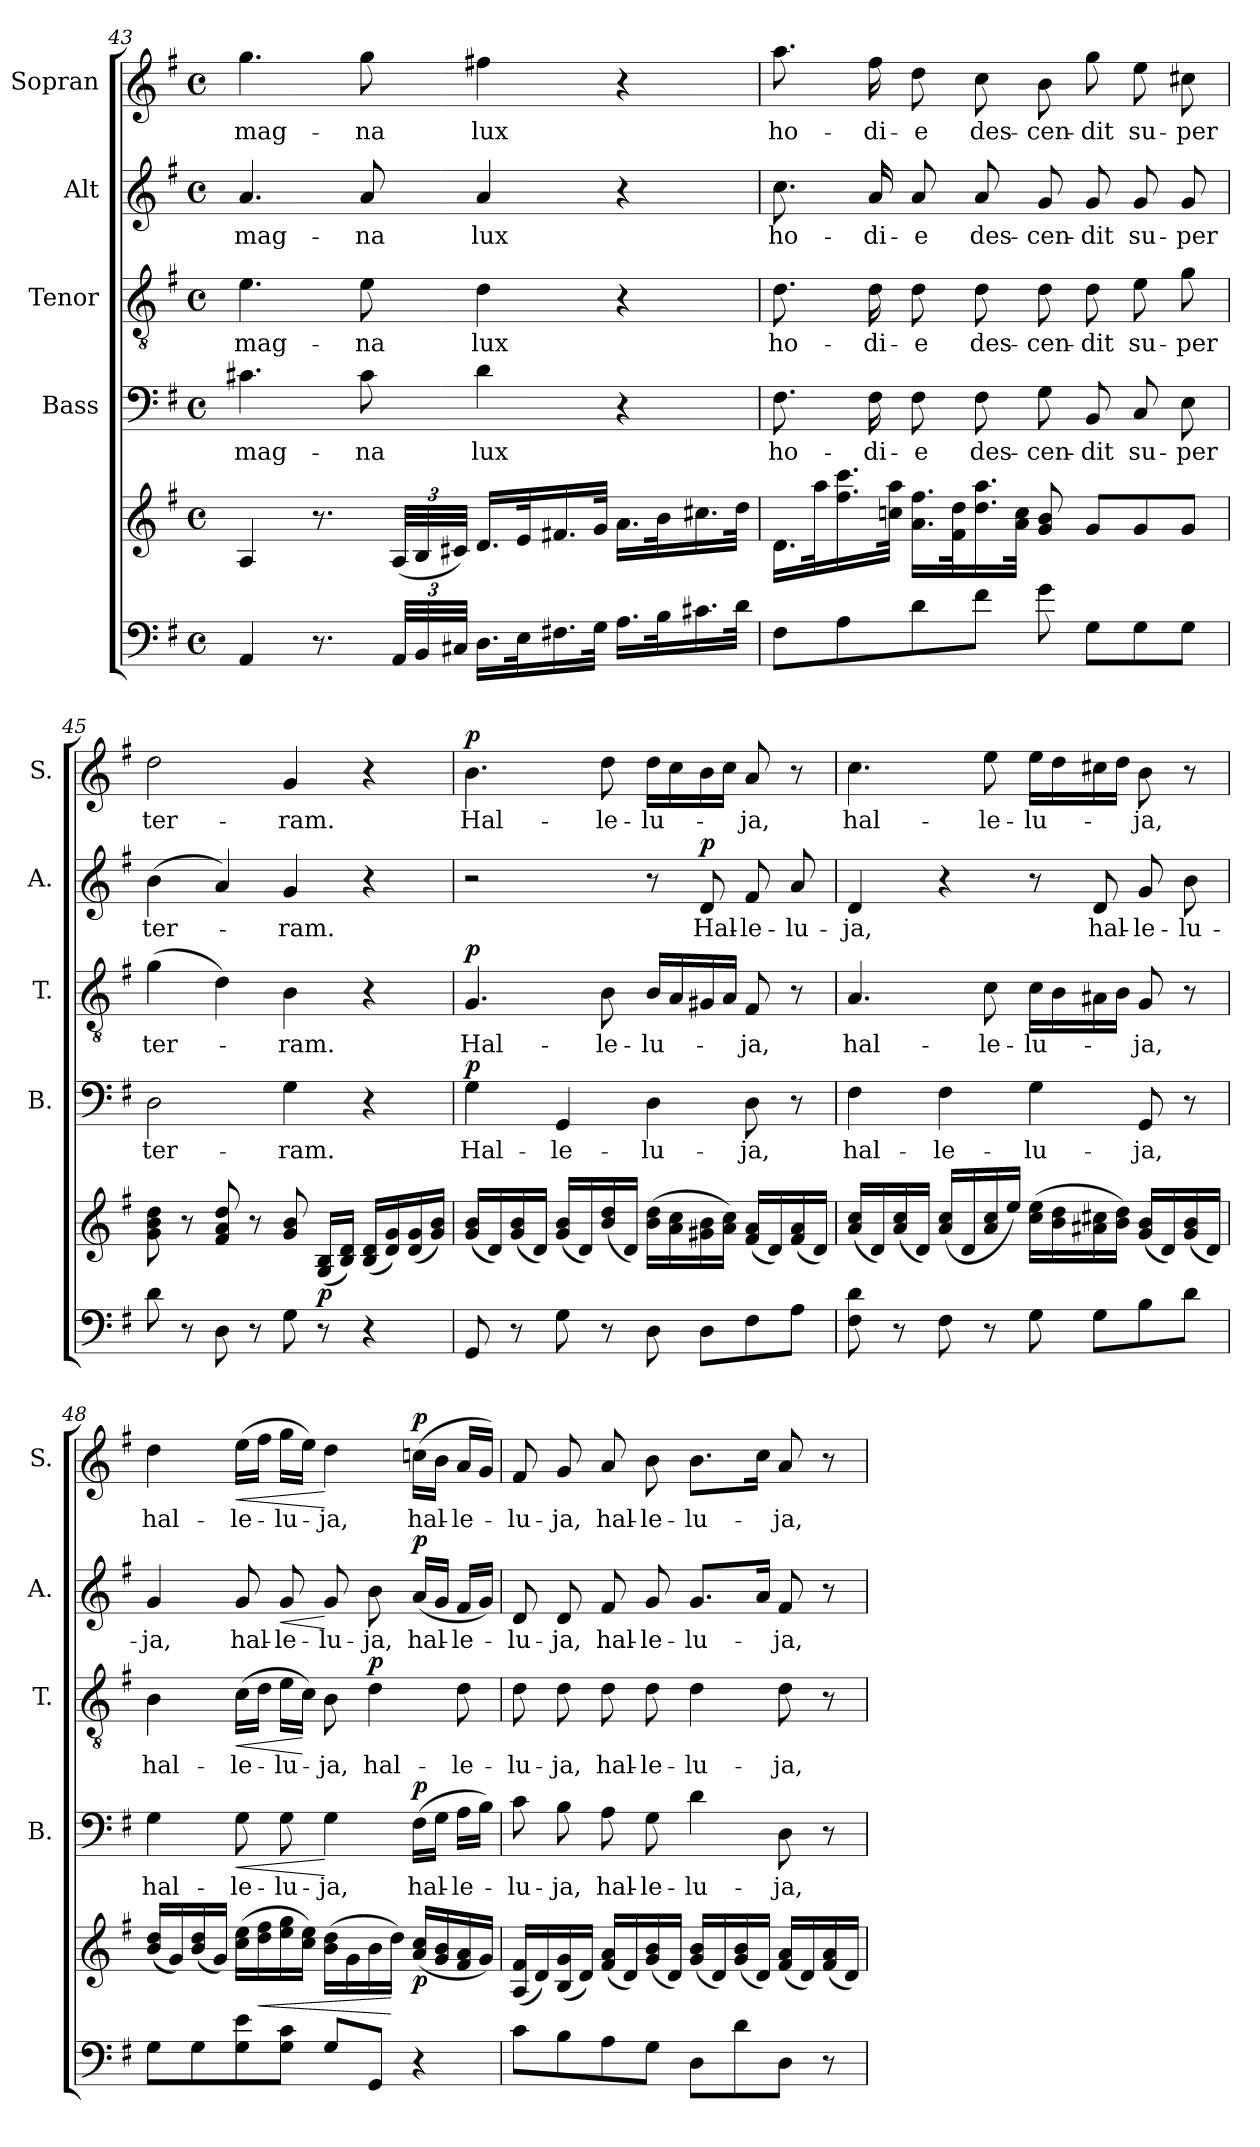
**kern	**kern	**dynam	**kern	**text	**dynam	**kern	**text	**dynam	**kern	**text	**dynam	**kern	**text	**dynam
*part5	*part5	*part5	*part4	*part4	*part4	*part3	*part3	*part3	*part2	*part2	*part2	*part1	*part1	*part1
*staff6	*staff5	*staff5/6	*staff4	*staff4	*staff4	*staff3	*staff3	*staff3	*staff2	*staff2	*staff2	*staff1	*staff1	*staff1
*	*	*	*I"Bass	*	*	*I"Tenor	*	*	*I"Alt	*	*	*I"Sopran	*	*
*	*	*	*I'B.	*	*	*I'T.	*	*	*I'A.	*	*	*I'S.	*	*
*clefF4	*clefG2	*	*clefF4	*	*	*clefGv2	*	*	*clefG2	*	*	*clefG2	*	*
*k[f#]	*k[f#]	*	*k[f#]	*	*	*k[f#]	*	*	*k[f#]	*	*	*k[f#]	*	*
*G:	*G:	*	*G:	*	*	*G:	*	*	*G:	*	*	*G:	*	*
*M4/4	*M4/4	*	*M4/4	*	*	*M4/4	*	*	*M4/4	*	*	*M4/4	*	*
*met(c)	*met(c)	*	*met(c)	*	*	*met(c)	*	*	*met(c)	*	*	*met(c)	*	*
=43	=43	=43	=43	=43	=43	=43	=43	=43	=43	=43	=43	=43	=43	=43
!	!	!	!	!LO:LY:b	!	!	!LO:LY:b	!	!	!LO:LY:b	!	!	!LO:LY:b	!
4AA/	4A/	.	4.c#X\	mag-	.	4.e\	mag-	.	4.a/	mag-	.	4.gg\	mag-	.
8.r	8.r	.	.	.	.	.	.	.	.	.	.	.	.	.
!	!	!	!	!LO:LY:b	!	!	!LO:LY:b	!	!	!LO:LY:b	!	!	!LO:LY:b	!
.	.	.	8c#\	-na	.	8e\	-na	.	8a/	-na	.	8gg\	-na	.
*Xbrackettup	*Xbrackettup	*	*	*	*	*	*	*	*	*	*	*	*	*
48AA/LLL	(<48A/LLL	.	.	.	.	.	.	.	.	.	.	.	.	.
48BB/	48B/	.	.	.	.	.	.	.	.	.	.	.	.	.
48C#X/JJJ	48c#X/JJJ)	.	.	.	.	.	.	.	.	.	.	.	.	.
!	!	!	!	!LO:LY:b	!	!	!LO:LY:b	!	!	!LO:LY:b	!	!	!LO:LY:b	!
16.D\LL	16.d/LL	.	4d\	lux	.	4d\	lux	.	4a/	lux	.	4ff#X\	lux	.
32E\k	32e/k	.	.	.	.	.	.	.	.	.	.	.	.	.
16.F#X\	16.f#X/	.	.	.	.	.	.	.	.	.	.	.	.	.
32G\JJk	32g/JJk	.	.	.	.	.	.	.	.	.	.	.	.	.
16.A\LL	16.a\LL	.	4r	.	.	4r	.	.	4r	.	.	4r	.	.
32B\k	32b\k	.	.	.	.	.	.	.	.	.	.	.	.	.
16.c#X\	16.cc#X\	.	.	.	.	.	.	.	.	.	.	.	.	.
32d\JJk	32dd\JJk	.	.	.	.	.	.	.	.	.	.	.	.	.
!!LO:PB:g=z
=44	=44	=44	=44	=44	=44	=44	=44	=44	=44	=44	=44	=44	=44	=44
!	!	!	!	!LO:LY:b	!	!	!LO:LY:b	!	!	!LO:LY:b	!	!	!LO:LY:b	!
8F#\L	16.d\LL	.	8.F#\	ho-	.	8.d\	ho-	.	8.cc\	ho-	.	8.aa\	ho-	.
.	32aa\k	.	.	.	.	.	.	.	.	.	.	.	.	.
8A\	16.ff#\ 16.ccc\	.	.	.	.	.	.	.	.	.	.	.	.	.
!	!	!	!	!LO:LY:b	!	!	!LO:LY:b	!	!	!LO:LY:b	!	!	!LO:LY:b	!
.	.	.	16F#\	-di-	.	16d\	-di-	.	16a/	-di-	.	16ff#\	-di-	.
.	32ccn\ 32aa\JJk	.	.	.	.	.	.	.	.	.	.	.	.	.
!	!	!	!	!LO:LY:b	!	!	!LO:LY:b	!	!	!LO:LY:b	!	!	!LO:LY:b	!
8d\	16.a\ 16.ff#\LL	.	8F#\	-e	.	8d\	-e	.	8a/	-e	.	8dd\	-e	.
.	32f#\ 32dd\k	.	.	.	.	.	.	.	.	.	.	.	.	.
!	!	!	!	!LO:LY:b	!	!	!LO:LY:b	!	!	!LO:LY:b	!	!	!LO:LY:b	!
8f#\J	16.dd\ 16.aa\	.	8F#\	des-	.	8d\	des-	.	8a/	des-	.	8cc\	des-	.
.	32a\ 32cc\JJk	.	.	.	.	.	.	.	.	.	.	.	.	.
!	!	!	!	!LO:LY:b	!	!	!LO:LY:b	!	!	!LO:LY:b	!	!	!LO:LY:b	!
8g\	8g/ 8b/	.	8G\	-cen-	.	8d\	-cen-	.	8g/	-cen-	.	8b\	-cen-	.
!	!	!	!	!LO:LY:b	!	!	!LO:LY:b	!	!	!LO:LY:b	!	!	!LO:LY:b	!
8G\L	8g/L	.	8BB/	-dit	.	8d\	-dit	.	8g/	-dit	.	8gg\	-dit	.
!	!	!	!	!LO:LY:b	!	!	!LO:LY:b	!	!	!LO:LY:b	!	!	!LO:LY:b	!
8G\	8g/	.	8C/	su-	.	8e\	su-	.	8g/	su-	.	8ee\	su-	.
!	!	!	!	!LO:LY:b	!	!	!LO:LY:b	!	!	!LO:LY:b	!	!	!LO:LY:b	!
8G\J	8g/J	.	8E\	-per	.	8g\	-per	.	8g/	-per	.	8cc#X\	-per	.
=45	=45	=45	=45	=45	=45	=45	=45	=45	=45	=45	=45	=45	=45	=45
!	!	!	!	!LO:LY:b	!	!	!LO:LY:b	!	!	!LO:LY:b	!	!	!LO:LY:b	!
8d\	8g\ 8b\ 8dd\	.	2D\	ter-	.	(>4g\	ter-	.	(>4b\	ter-	.	2dd\	ter-	.
8r	8r	.	.	.	.	.	.	.	.	.	.	.	.	.
8D\	8f#/ 8a/ 8dd/	.	.	.	.	4d\)	.	.	4a/)	.	.	.	.	.
8r	8r	.	.	.	.	.	.	.	.	.	.	.	.	.
!	!	!	!	!LO:LY:b	!	!	!LO:LY:b	!	!	!LO:LY:b	!	!	!LO:LY:b	!
8G\	8g/ 8b/	.	4G\	-ram.	.	4B\	-ram.	.	4g/	-ram.	.	4g/	-ram.	.
!	!	!LO:DY:b	!	!	!	!	!	!	!	!	!	!	!	!
8r	(<16G/ 16B/LL	p	.	.	.	.	.	.	.	.	.	.	.	.
.	16B/ 16d/JJ)	.	.	.	.	.	.	.	.	.	.	.	.	.
4r	(<16B/ 16d/LL	.	4r	.	.	4r	.	.	4r	.	.	4r	.	.
.	16d/ 16g/)	.	.	.	.	.	.	.	.	.	.	.	.	.
.	(<16d/ 16g/	.	.	.	.	.	.	.	.	.	.	.	.	.
.	16g/ 16b/JJ)	.	.	.	.	.	.	.	.	.	.	.	.	.
=46	=46	=46	=46	=46	=46	=46	=46	=46	=46	=46	=46	=46	=46	=46
!	!	!	!	!LO:LY:b	!LO:DY:a	!	!LO:LY:b	!LO:DY:a	!	!	!	!	!LO:LY:b	!LO:DY:a
8GG/	(<16g/ 16b/LL	.	4G\	Hal-	p	4.G/	Hal-	p	2r	.	.	4.b\	Hal-	p
.	16d/)	.	.	.	.	.	.	.	.	.	.	.	.	.
8r	(<16g/ 16b/	.	.	.	.	.	.	.	.	.	.	.	.	.
.	16d/JJ)	.	.	.	.	.	.	.	.	.	.	.	.	.
!	!	!	!	!LO:LY:b	!	!	!	!	!	!	!	!	!	!
8G\	(<16g/ 16b/LL	.	4GG/	-le-	.	.	.	.	.	.	.	.	.	.
.	16d/)	.	.	.	.	.	.	.	.	.	.	.	.	.
!	!	!	!	!	!	!	!LO:LY:b	!	!	!	!	!	!LO:LY:b	!
8r	(<16b/ 16dd/	.	.	.	.	8B\	-le-	.	.	.	.	8dd\	-le-	.
.	16d/JJ)	.	.	.	.	.	.	.	.	.	.	.	.	.
!	!	!	!	!LO:LY:b	!	!	!LO:LY:b	!	!	!	!	!	!LO:LY:b	!
8D\	(>16b\ 16dd\LL	.	4D\	-lu-	.	16B/LL	-lu-	.	8r	.	.	16dd\LL	-lu-	.
.	16a\ 16cc\	.	.	.	.	16A/	.	.	.	.	.	16cc\	.	.
!	!	!	!	!	!	!	!	!	!	!LO:LY:b	!LO:DY:a	!	!	!
8D\L	16g#X\ 16b\	.	.	.	.	16G#X/	.	.	8d/	Hal-	p	16b\	.	.
.	16a\ 16cc\JJ)	.	.	.	.	16A/JJ	.	.	.	.	.	16cc\JJ	.	.
!	!	!	!	!LO:LY:b	!	!	!LO:LY:b	!	!	!LO:LY:b	!	!	!LO:LY:b	!
8F#\	(<16f#/ 16a/LL	.	8D\	-ja,	.	8F#/	-ja,	.	8f#/	-le-	.	8a/	-ja,	.
.	16d/)	.	.	.	.	.	.	.	.	.	.	.	.	.
!	!	!	!	!	!	!	!	!	!	!LO:LY:b	!	!	!	!
8A\J	(<16f#/ 16a/	.	8r	.	.	8r	.	.	8a/	-lu-	.	8r	.	.
.	16d/JJ)	.	.	.	.	.	.	.	.	.	.	.	.	.
=47	=47	=47	=47	=47	=47	=47	=47	=47	=47	=47	=47	=47	=47	=47
!	!	!	!	!LO:LY:b	!	!	!LO:LY:b	!	!	!LO:LY:b	!	!	!LO:LY:b	!
8F#\ 8d\	(<16a/ 16cc/LL	.	4F#\	hal-	.	4.A/	hal-	.	4d/	-ja,	.	4.cc\	hal-	.
.	16d/)	.	.	.	.	.	.	.	.	.	.	.	.	.
8r	(<16a/ 16cc/	.	.	.	.	.	.	.	.	.	.	.	.	.
.	16d/JJ)	.	.	.	.	.	.	.	.	.	.	.	.	.
!	!	!	!	!LO:LY:b	!	!	!	!	!	!	!	!	!	!
8F#\	(<16a/ 16cc/LL	.	4F#\	-le-	.	.	.	.	4r	.	.	.	.	.
.	16d/	.	.	.	.	.	.	.	.	.	.	.	.	.
!	!	!	!	!	!	!	!LO:LY:b	!	!	!	!	!	!LO:LY:b	!
8r	16a/ 16cc/	.	.	.	.	8c\	-le-	.	.	.	.	8ee\	-le-	.
.	16ee/JJ)	.	.	.	.	.	.	.	.	.	.	.	.	.
!	!	!	!	!LO:LY:b	!	!	!LO:LY:b	!	!	!	!	!	!LO:LY:b	!
8G\	(>16cc\ 16ee\LL	.	4G\	-lu-	.	16c\LL	-lu-	.	8r	.	.	16ee\LL	-lu-	.
.	16b\ 16dd\	.	.	.	.	16B\	.	.	.	.	.	16dd\	.	.
!	!	!	!	!	!	!	!	!	!	!LO:LY:b	!	!	!	!
8G\L	16a#X\ 16cc#X\	.	.	.	.	16A#X\	.	.	8d/	hal-	.	16cc#X\	.	.
.	16b\ 16dd\JJ)	.	.	.	.	16B\JJ	.	.	.	.	.	16dd\JJ	.	.
!	!	!	!	!LO:LY:b	!	!	!LO:LY:b	!	!	!LO:LY:b	!	!	!LO:LY:b	!
8B\	(<16g/ 16b/LL	.	8GG/	-ja,	.	8G/	-ja,	.	8g/	-le-	.	8b\	-ja,	.
.	16d/)	.	.	.	.	.	.	.	.	.	.	.	.	.
!	!	!	!	!	!	!	!	!	!	!LO:LY:b	!	!	!	!
8d\J	(<16g/ 16b/	.	8r	.	.	8r	.	.	8b\	-lu-	.	8r	.	.
.	16d/JJ)	.	.	.	.	.	.	.	.	.	.	.	.	.
!!LO:LB:g=z
=48	=48	=48	=48	=48	=48	=48	=48	=48	=48	=48	=48	=48	=48	=48
!	!	!	!	!LO:LY:b	!	!	!LO:LY:b	!	!	!LO:LY:b	!	!	!LO:LY:b	!
8G\L	(<16b/ 16dd/LL	.	4G\	hal-	.	4B\	hal-	.	4g/	-ja,	.	4dd\	hal-	.
.	16g/)	.	.	.	.	.	.	.	.	.	.	.	.	.
8G\	(<16b/ 16dd/	.	.	.	.	.	.	.	.	.	.	.	.	.
.	16g/JJ)	.	.	.	.	.	.	.	.	.	.	.	.	.
!	!	!	!	!LO:LY:b	!LO:HP:b	!	!LO:LY:b	!LO:HP:b	!	!LO:LY:b	!	!	!LO:LY:b	!LO:HP:b
8G\ 8e\	(>16cc\ 16ee\LL	.	8G\	-le-	<	(>16c\LL	-le-	<	8g/	hal-	.	(>16ee\LL	-le-	<
!	!	!LO:HP:b	!	!	!	!	!	!	!	!	!	!	!	!
.	16dd\ 16ff#\	<	.	.	.	16d\JJ	.	.	.	.	.	16ff#\JJ	.	.
!	!	!	!	!LO:LY:b	!	!	!LO:LY:b	!	!	!LO:LY:b	!LO:HP:b	!	!LO:LY:b	!
8G\ 8c\J	16ee\ 16gg\	.	8G\	-lu-	.	16e\LL	-lu-	.	8g/	-le-	<	16gg\LL	-lu-	.
.	16cc\ 16ee\JJ)	.	.	.	.	16c\JJ)	.	[	.	.	.	16ee\JJ)	.	.
!	!	!	!	!LO:LY:b	!	!	!LO:LY:b	!	!	!LO:LY:b	!	!	!LO:LY:b	!
8G/L	(>16b\ 16dd\LL	.	4G\	-ja,	[	8B\	-ja,	.	8g/	-lu-	[	4dd\	-ja,	[
.	16g\	.	.	.	.	.	.	.	.	.	.	.	.	.
!	!	!	!	!	!	!	!LO:LY:b	!LO:DY:a	!	!LO:LY:b	!	!	!	!
8GG/J	16b\	.	.	.	.	4d\	hal-	p	8b\	-ja,	.	.	.	.
.	16dd\JJ)	[	.	.	.	.	.	.	.	.	.	.	.	.
!	!	!LO:DY:b	!	!LO:LY:b	!LO:DY:a	!	!	!	!	!LO:LY:b	!LO:DY:a	!	!LO:LY:b	!LO:DY:a
4r	(<16a/ 16cc/LL	p	(>16F#\LL	hal-	p	.	.	.	(>16a/LL	hal-	p	(>16ccn\LL	hal-	p
.	16g/ 16b/	.	16G\JJ	.	.	.	.	.	16g/JJ	.	.	16b\JJ	.	.
!	!	!	!	!LO:LY:b	!	!	!LO:LY:b	!	!	!LO:LY:b	!	!	!LO:LY:b	!
.	16f#/ 16a/	.	16A\LL	-le-	.	8d\	-le-	.	16f#/LL	-le-	.	16a/LL	-le-	.
.	16g/JJ)	.	16B\JJ)	.	.	.	.	.	16g/JJ)	.	.	16g/JJ)	.	.
=49	=49	=49	=49	=49	=49	=49	=49	=49	=49	=49	=49	=49	=49	=49
!	!	!	!	!LO:LY:b	!	!	!LO:LY:b	!	!	!LO:LY:b	!	!	!LO:LY:b	!
8c\L	(<16A/ 16f#/LL	.	8c\	-lu-	.	8d\	-lu-	.	8d/	-lu-	.	8f#/	-lu-	.
.	16d/)	.	.	.	.	.	.	.	.	.	.	.	.	.
!	!	!	!	!LO:LY:b	!	!	!LO:LY:b	!	!	!LO:LY:b	!	!	!LO:LY:b	!
8B\	(<16B/ 16g/	.	8B\	-ja,	.	8d\	-ja,	.	8d/	-ja,	.	8g/	-ja,	.
.	16d/JJ)	.	.	.	.	.	.	.	.	.	.	.	.	.
!	!	!	!	!LO:LY:b	!	!	!LO:LY:b	!	!	!LO:LY:b	!	!	!LO:LY:b	!
8A\	(<16f#/ 16a/LL	.	8A\	hal-	.	8d\	hal-	.	8f#/	hal-	.	8a/	hal-	.
.	16d/)	.	.	.	.	.	.	.	.	.	.	.	.	.
!	!	!	!	!LO:LY:b	!	!	!LO:LY:b	!	!	!LO:LY:b	!	!	!LO:LY:b	!
8G\J	(<16g/ 16b/	.	8G\	-le-	.	8d\	-le-	.	8g/	-le-	.	8b\	-le-	.
.	16d/JJ)	.	.	.	.	.	.	.	.	.	.	.	.	.
!	!	!	!	!LO:LY:b	!	!	!LO:LY:b	!	!	!LO:LY:b	!	!	!LO:LY:b	!
8D\L	(<16g/ 16b/LL	.	4d\	-lu-	.	4d\	-lu-	.	8.g/L	-lu-	.	8.b\L	-lu-	.
.	16d/)	.	.	.	.	.	.	.	.	.	.	.	.	.
8d\	(<16g/ 16b/	.	.	.	.	.	.	.	.	.	.	.	.	.
.	16d/JJ)	.	.	.	.	.	.	.	16a/Jk	.	.	16cc\Jk	.	.
!	!	!	!	!LO:LY:b	!	!	!LO:LY:b	!	!	!LO:LY:b	!	!	!LO:LY:b	!
8D\J	(<16f#/ 16a/LL	.	8D\	-ja,	.	8d\	-ja,	.	8f#/	-ja,	.	8a/	-ja,	.
.	16d/)	.	.	.	.	.	.	.	.	.	.	.	.	.
8r	(<16f#/ 16a/	.	8r	.	.	8r	.	.	8r	.	.	8r	.	.
.	16d/JJ)	.	.	.	.	.	.	.	.	.	.	.	.	.
=	=	=	=	=	=	=	=	=	=	=	=	=	=	=
*-	*-	*-	*-	*-	*-	*-	*-	*-	*-	*-	*-	*-	*-	*-
